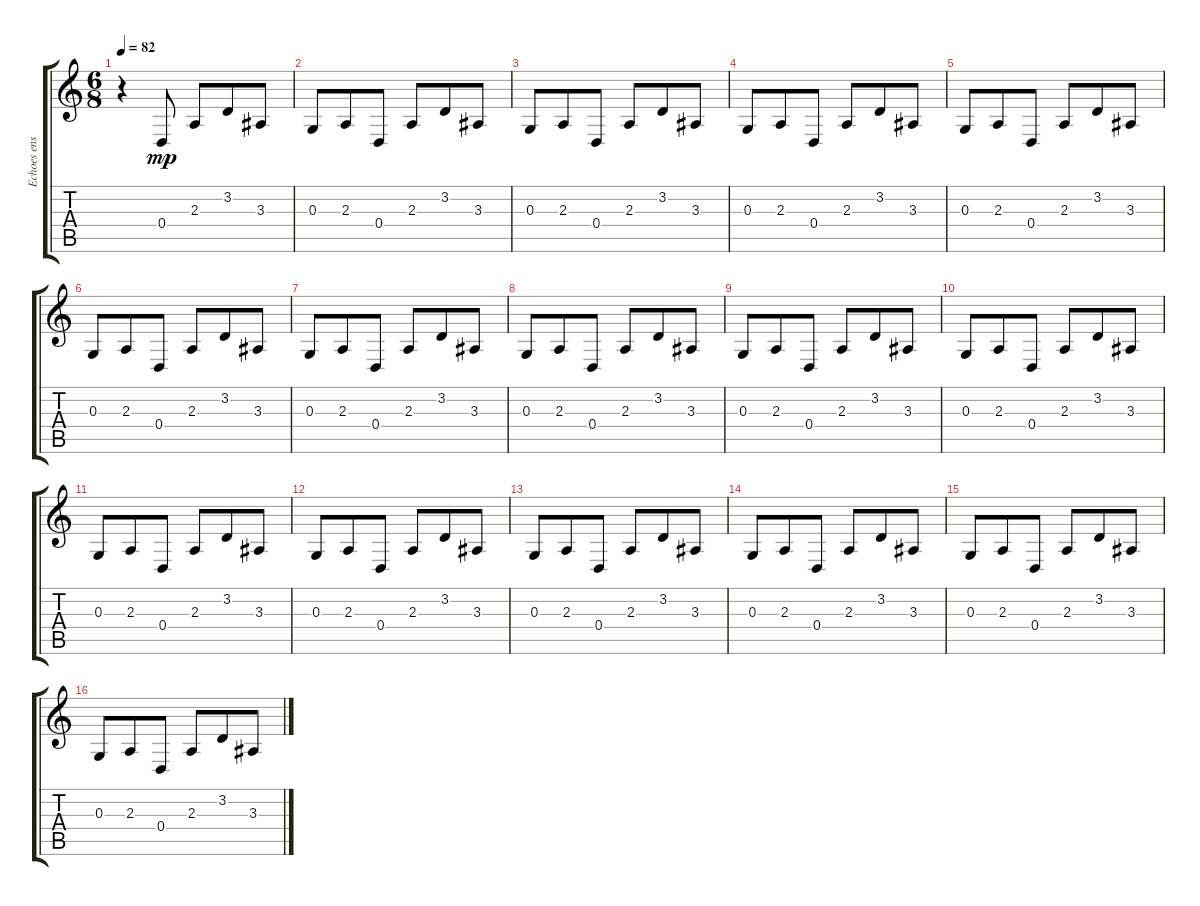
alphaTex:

\track ("Echoes ensemble 2" "Echoes ens") {instrument synthstrings1}
\staff {score tabs}
\tuning (E4 B3 G3 D3 A2 E2) {hide}
\ts (6 8)
\tempo 82
\clef g2
\ks c
r.4{dy mp instrument synthstrings1} 0.4.8 2.3.8 3.2.8 3.3.8 |
0.3.8 2.3.8 0.4.8 2.3.8 3.2.8 3.3.8 |
0.3.8 2.3.8 0.4.8 2.3.8 3.2.8 3.3.8 |
0.3.8 2.3.8 0.4.8 2.3.8 3.2.8 3.3.8 |
0.3.8 2.3.8 0.4.8 2.3.8 3.2.8 3.3.8 |
0.3.8 2.3.8 0.4.8 2.3.8 3.2.8 3.3.8 |
0.3.8 2.3.8 0.4.8 2.3.8 3.2.8 3.3.8 |
0.3.8 2.3.8 0.4.8 2.3.8 3.2.8 3.3.8 |
0.3.8 2.3.8 0.4.8 2.3.8 3.2.8 3.3.8 |
0.3.8 2.3.8 0.4.8 2.3.8 3.2.8 3.3.8 |
0.3.8 2.3.8 0.4.8 2.3.8 3.2.8 3.3.8 |
0.3.8 2.3.8 0.4.8 2.3.8 3.2.8 3.3.8 |
0.3.8 2.3.8 0.4.8 2.3.8 3.2.8 3.3.8 |
0.3.8 2.3.8 0.4.8 2.3.8 3.2.8 3.3.8 |
0.3.8 2.3.8 0.4.8 2.3.8 3.2.8 3.3.8 |
0.3.8 2.3.8 0.4.8 2.3.8 3.2.8 3.3.8
